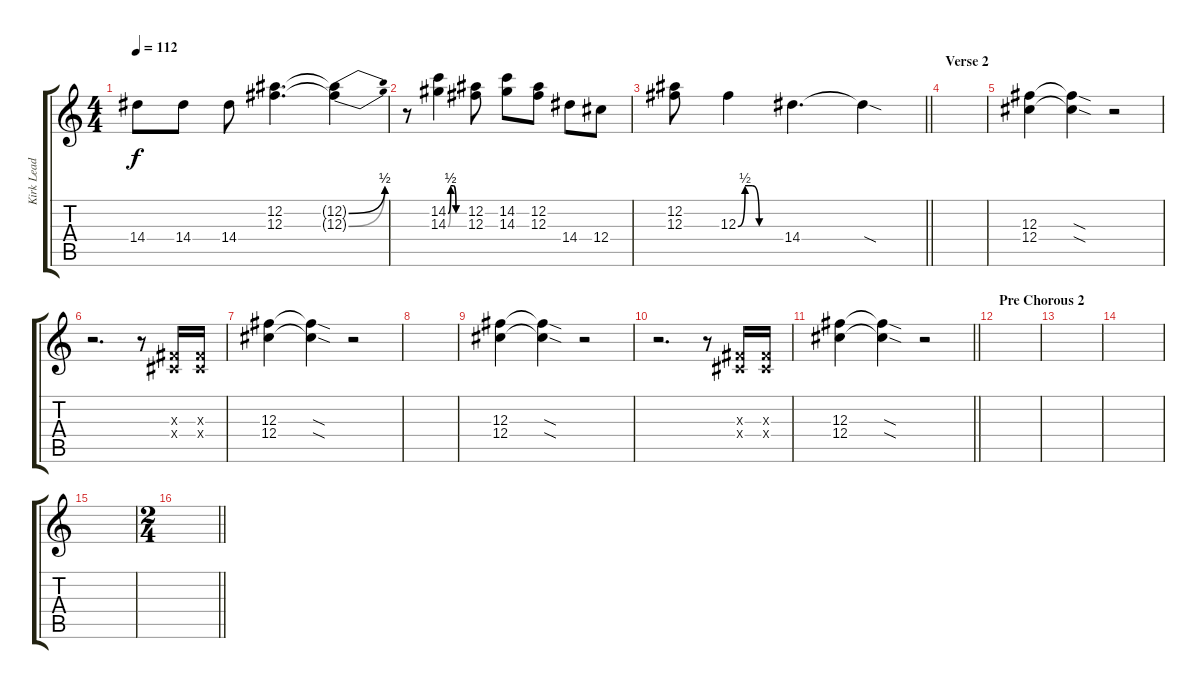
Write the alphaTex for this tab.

\track ("Kirk Lead" "Kirk Lead") {instrument distortionguitar}
\staff {score tabs}
\tuning (Eb4 Bb3 Gb3 Db3 Ab2 Eb2) {hide}
\ts (4 4)
\tempo 112
\clef g2
\ks c
14.4.8{dy f} 14.4.8 14.4.8 (12.2 12.3).4{d} (12.2{be (bend 0 0 60 2) t} 12.3{be (bend 0 0 60 2) t}).4 |
r.8 (14.2{be (custom 0 0 10 2 20 2 30 0 60 0)} 14.3{be (custom 0 0 10 2 20 2 30 0 60 0)}).4 (12.2 12.3).8 (14.2 14.3).8 (12.2 12.3).8 14.4.8 12.4.8 |
\barLineRight lightlight
(12.2 12.3).8 12.3{be (custom 0 0 10 2 20 2 30 0 60 0)}.4 14.4.4{d} 14.4{sod t}.4 |
\section ("" "Verse 2")
|
(12.3 12.4).4 (12.3{sod t} 12.4{sod t}).4 r.2 |
r.2{d} r.8 (0.3{x} 0.4{x}).16 (0.3{x} 0.4{x}).16 |
(12.3 12.4).4 (12.3{sod t} 12.4{sod t}).4 r.2 |
|
(12.3 12.4).4 (12.3{sod t} 12.4{sod t}).4 r.2 |
r.2{d} r.8 (0.3{x} 0.4{x}).16 (0.3{x} 0.4{x}).16 |
\barLineRight lightlight
(12.3 12.4).4 (12.3{sod t} 12.4{sod t}).4 r.2 |
\section ("" "Pre Chorous 2")
|
|
|
|
\ts (2 4)
\barLineRight lightlight
